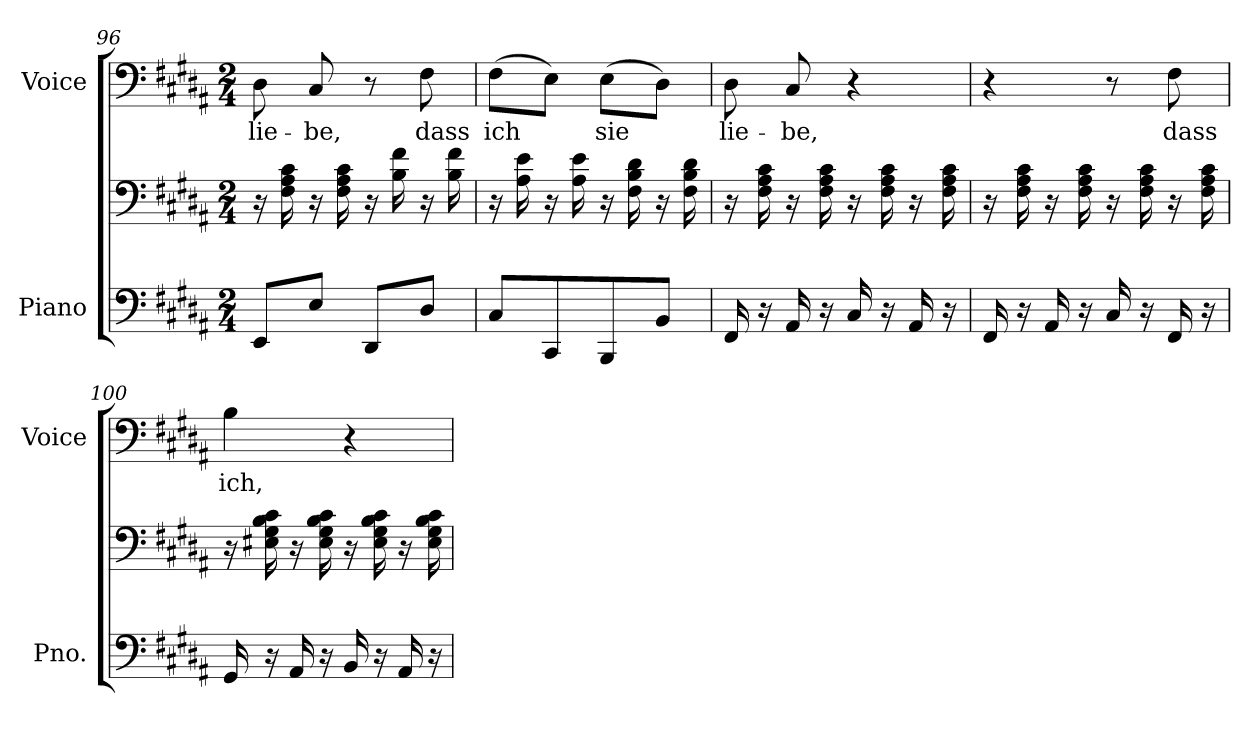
**kern	**kern	**kern	**text
*part2	*part2	*part1	*part1
*staff3	*staff2	*staff1	*staff1
*I"Piano	*	*I"Voice	*
*I'Pno.	*	*I'Voice	*
*clefF4	*clefF4	*clefF4	*
*k[f#c#g#d#a#]	*k[f#c#g#d#a#]	*k[f#c#g#d#a#]	*
*B:	*B:	*B:	*
*M2/4	*M2/4	*M2/4	*
=96	=96	=96	=96
!	!	!	!LO:LY:b:color=#000000
8EEi/L	16r	8D#i\	lie-
.	16F#i\ 16A#i 16c#i	.	.
!	!	!	!LO:LY:b:color=#000000
8Ei/J	16r	8C#i/	-be,
.	16F#i\ 16A#i 16c#i	.	.
8DD#i/L	16r	8r	.
.	16Bi\ 16f#i	.	.
!	!	!	!LO:LY:b:color=#000000
8D#i/J	16r	8F#i\	dass
.	16Bi\ 16f#i	.	.
!!LO:LB:g=z
=97	=97	=97	=97
!	!	!	!LO:LY:b:color=#000000
8C#i/L	16r	(8F#i\L	ich
.	16A#i\ 16ei	.	.
8CC#i/	16r	8Ei\J)	.
.	16A#i\ 16ei	.	.
!	!	!	!LO:LY:b:color=#000000
8BBBi/	16r	(8Ei\L	sie
.	16F#i\ 16Bi 16d#i	.	.
8BBi/J	16r	8D#i\J)	.
.	16F#i\ 16Bi 16d#i	.	.
=98	=98	=98	=98
!	!	!	!LO:LY:b:color=#000000
16FF#i/	16r	8D#i\	lie-
16r	16F#i\ 16A#i 16c#i	.	.
!	!	!	!LO:LY:b:color=#000000
16AA#i/	16r	8C#i/	-be,
16r	16F#i\ 16A#i 16c#i	.	.
16C#i/	16r	4r	.
16r	16F#i\ 16A#i 16c#i	.	.
16AA#i/	16r	.	.
16r	16F#i\ 16A#i 16c#i	.	.
=99	=99	=99	=99
16FF#i/	16r	4r	.
16r	16F#i\ 16A#i 16c#i	.	.
16AA#i/	16r	.	.
16r	16F#i\ 16A#i 16c#i	.	.
16C#i/	16r	8r	.
16r	16F#i\ 16A#i 16c#i	.	.
!	!	!	!LO:LY:b:color=#000000
16FF#i/	16r	8F#i\	dass
16r	16F#i\ 16A#i 16c#i	.	.
=100	=100	=100	=100
!	!	!	!LO:LY:b:color=#000000
16GG#i/	16r	4Bi\	ich,
16r	16E#Xi\ 16G#i 16Bi 16c#i	.	.
16AA#i/	16r	.	.
16r	16E#i\ 16G#i 16Bi 16c#i	.	.
16BBi/	16r	4r	.
16r	16E#i\ 16G#i 16Bi 16c#i	.	.
16AA#i/	16r	.	.
16r	16E#i\ 16G#i 16Bi 16c#i	.	.
=	=	=	=
*-	*-	*-	*-
